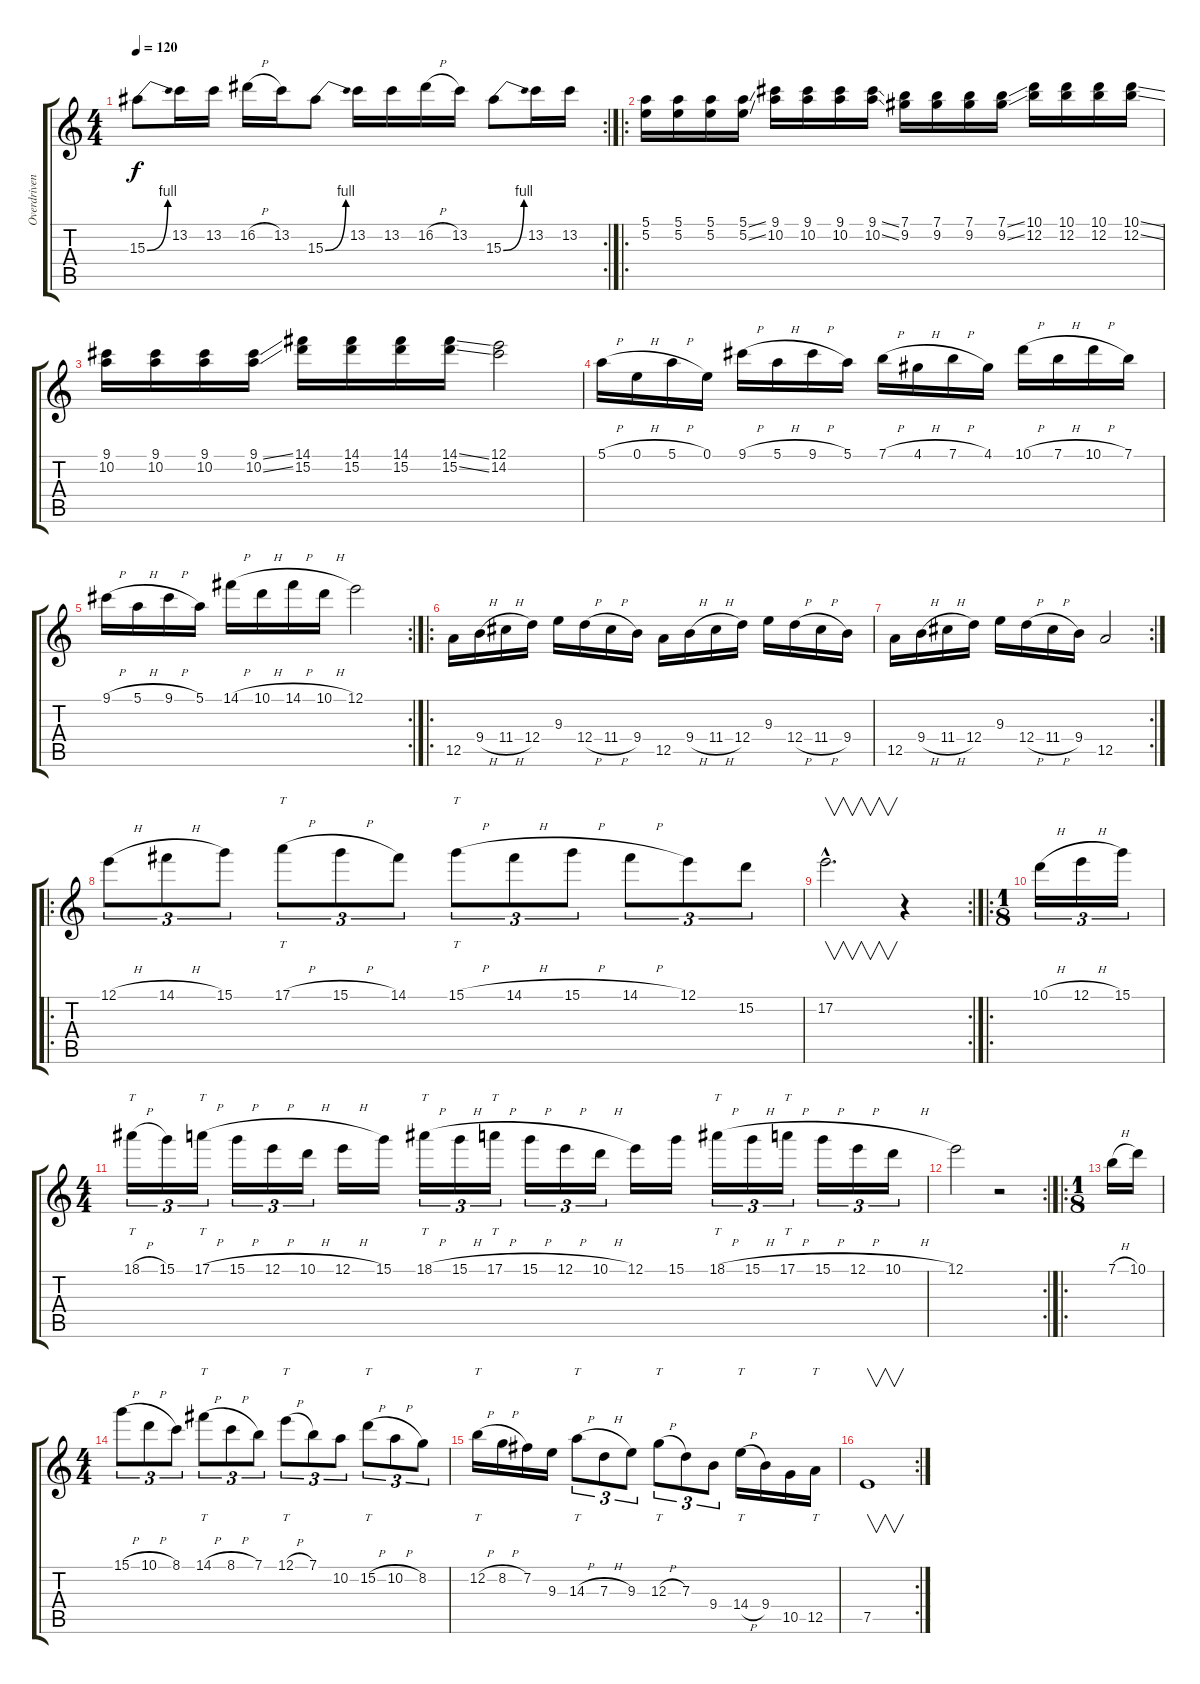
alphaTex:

\track ("Overdriven Guitar" "Overdriven") {instrument overdrivenguitar}
\staff {score tabs}
\tuning (E4 B3 G3 D3 A2 E2) {hide}
\rc 2
\ts (4 4)
\tempo 120
\clef g2
\ks c
15.3{be (bend 0 0 60 4)}.8{dy f} 13.2.16 13.2.16 16.2{h}.16 13.2.16 15.3{be (bend 0 0 60 4)}.8 13.2.16 13.2.16 16.2{h}.16 13.2.16 15.3{be (bend 0 0 60 4)}.8 13.2.16 13.2.16 |
\ro
(5.1 5.2).16 (5.1 5.2).16 (5.1 5.2).16 (5.1{ss} 5.2{ss}).16 (9.1 10.2).16 (9.1 10.2).16 (9.1 10.2).16 (9.1{ss} 10.2{ss}).16 (7.1 9.2).16 (7.1 9.2).16 (7.1 9.2).16 (7.1{ss} 9.2{ss}).16 (10.1 12.2).16 (10.1 12.2).16 (10.1 12.2).16 (10.1{ss} 12.2{ss}).16 |
(9.1 10.2).16 (9.1 10.2).16 (9.1 10.2).16 (9.1{ss} 10.2{ss}).16 (14.1 15.2).16 (14.1 15.2).16 (14.1 15.2).16 (14.1{ss} 15.2{ss}).16 (12.1 14.2).2 |
5.1{h}.16 0.1{h}.16 5.1{h}.16 0.1.16 9.1{h}.16 5.1{h}.16 9.1{h}.16 5.1.16 7.1{h}.16 4.1{h}.16 7.1{h}.16 4.1.16 10.1{h}.16 7.1{h}.16 10.1{h}.16 7.1.16 |
\rc 2
9.1{h}.16 5.1{h}.16 9.1{h}.16 5.1.16 14.1{h}.16 10.1{h}.16 14.1{h}.16 10.1{h}.16 12.1.2 |
\ro
12.5.16 9.4{h}.16 11.4{h}.16 12.4.16 9.3.16 12.4{h}.16 11.4{h}.16 9.4.16 12.5.16 9.4{h}.16 11.4{h}.16 12.4.16 9.3.16 12.4{h}.16 11.4{h}.16 9.4.16 |
\rc 2
12.5.16 9.4{h}.16 11.4{h}.16 12.4.16 9.3.16 12.4{h}.16 11.4{h}.16 9.4.16 12.5.2 |
\ro
12.1{h}.8{tu (3 2)} 14.1{h}.8{tu (3 2)} 15.1.8{tu (3 2)} 17.1{h}.8{tt tu (3 2)} 15.1{h}.8{tu (3 2)} 14.1.8{tu (3 2)} 15.1{h}.8{tt tu (3 2)} 14.1{h}.8{tu (3 2)} 15.1{h}.8{tu (3 2)} 14.1{h}.8{tu (3 2)} 12.1.8{tu (3 2)} 15.2.8{tu (3 2)} |
\rc 2
17.2{hac}.2{v d} r.4 |
\ro
\ts (1 8)
10.1{h}.16{tu (3 2)} 12.1{h}.16{tu (3 2)} 15.1.16{tu (3 2)} |
\ts (4 4)
18.1{h}.16{tt tu (3 2)} 15.1.16{tu (3 2)} 17.1{h}.16{tt tu (3 2)} 15.1{h}.16{tu (3 2)} 12.1{h}.16{tu (3 2)} 10.1{h}.16{tu (3 2)} 12.1{h}.16 15.1.16 18.1{h}.16{tt tu (3 2)} 15.1{h}.16{tu (3 2)} 17.1{h}.16{tt tu (3 2)} 15.1{h}.16{tu (3 2)} 12.1{h}.16{tu (3 2)} 10.1{h}.16{tu (3 2)} 12.1.16 15.1.16 18.1{h}.16{tt tu (3 2)} 15.1{h}.16{tu (3 2)} 17.1{h}.16{tt tu (3 2)} 15.1{h}.16{tu (3 2)} 12.1{h}.16{tu (3 2)} 10.1{h}.16{tu (3 2)} |
\rc 2
12.1.2 r.2 |
\ro
\ts (1 8)
7.1{h}.16 10.1.16 |
\ts (4 4)
15.1{h}.8{tu (3 2)} 10.1{h}.8{tu (3 2)} 8.1.8{tu (3 2)} 14.1{h}.8{tt tu (3 2)} 8.1{h}.8{tu (3 2)} 7.1.8{tu (3 2)} 12.1{h}.8{tt tu (3 2)} 7.1.8{tu (3 2)} 10.2.8{tu (3 2)} 15.2{h}.8{tt tu (3 2)} 10.2{h}.8{tu (3 2)} 8.2.8{tu (3 2)} |
12.2{h}.16{tt} 8.2{h}.16 7.2.16 9.3.16 14.3{h}.8{tt tu (3 2)} 7.3{h}.8{tu (3 2)} 9.3.8{tu (3 2)} 12.3{h}.8{tt tu (3 2)} 7.3.8{tu (3 2)} 9.4.8{tu (3 2)} 14.4{h}.16{tt} 9.4.16 10.5.16 12.5.16{tt} |
\rc 2
7.5.1{v}
